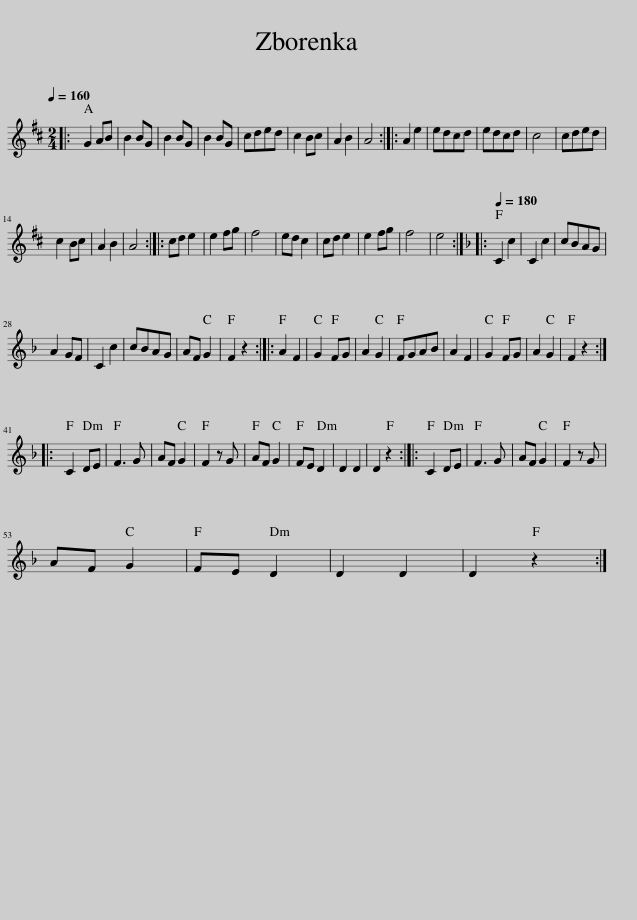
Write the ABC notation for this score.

X:1
L:1/8
Q:1/4=160
M:2/4
I:linebreak $
K:D
V:1 treble
V:1
|: G2 AB | B2 BG | B2 BG | B2 BG | cded | %5
 c2 Bc | A2 B2 | A4 :: A2 e2 | edcd | %10
 edcd | c4 | cded |$ c2 Bc | A2 B2 | %15
 A4 :: cd e2 | e2 fg | f4 | ed c2 | %20
 cd e2 | e2 fg | f4 | e4 ::[K:F][Q:1/4=180] C2 c2 | %25
 C2 c2 | cBAG |$ A2 GF | C2 c2 | cBAG | %30
 AF G2 | F2 z2 :: A2 F2 | G2 FG | A2 G2 | %35
 FGAB | A2 F2 | G2 FG | A2 G2 | F2 z2 ::$ %40
 C2 DE | F3 G | AF G2 | F2 z G | AF G2 | %45
 FE D2 | D2 D2 | D2 z2 :: C2 DE | F3 G | %50
 AF G2 | F2 z G |$ AF G2 | FE D2 | D2 D2 | %55
 D2 z2 :| %56
